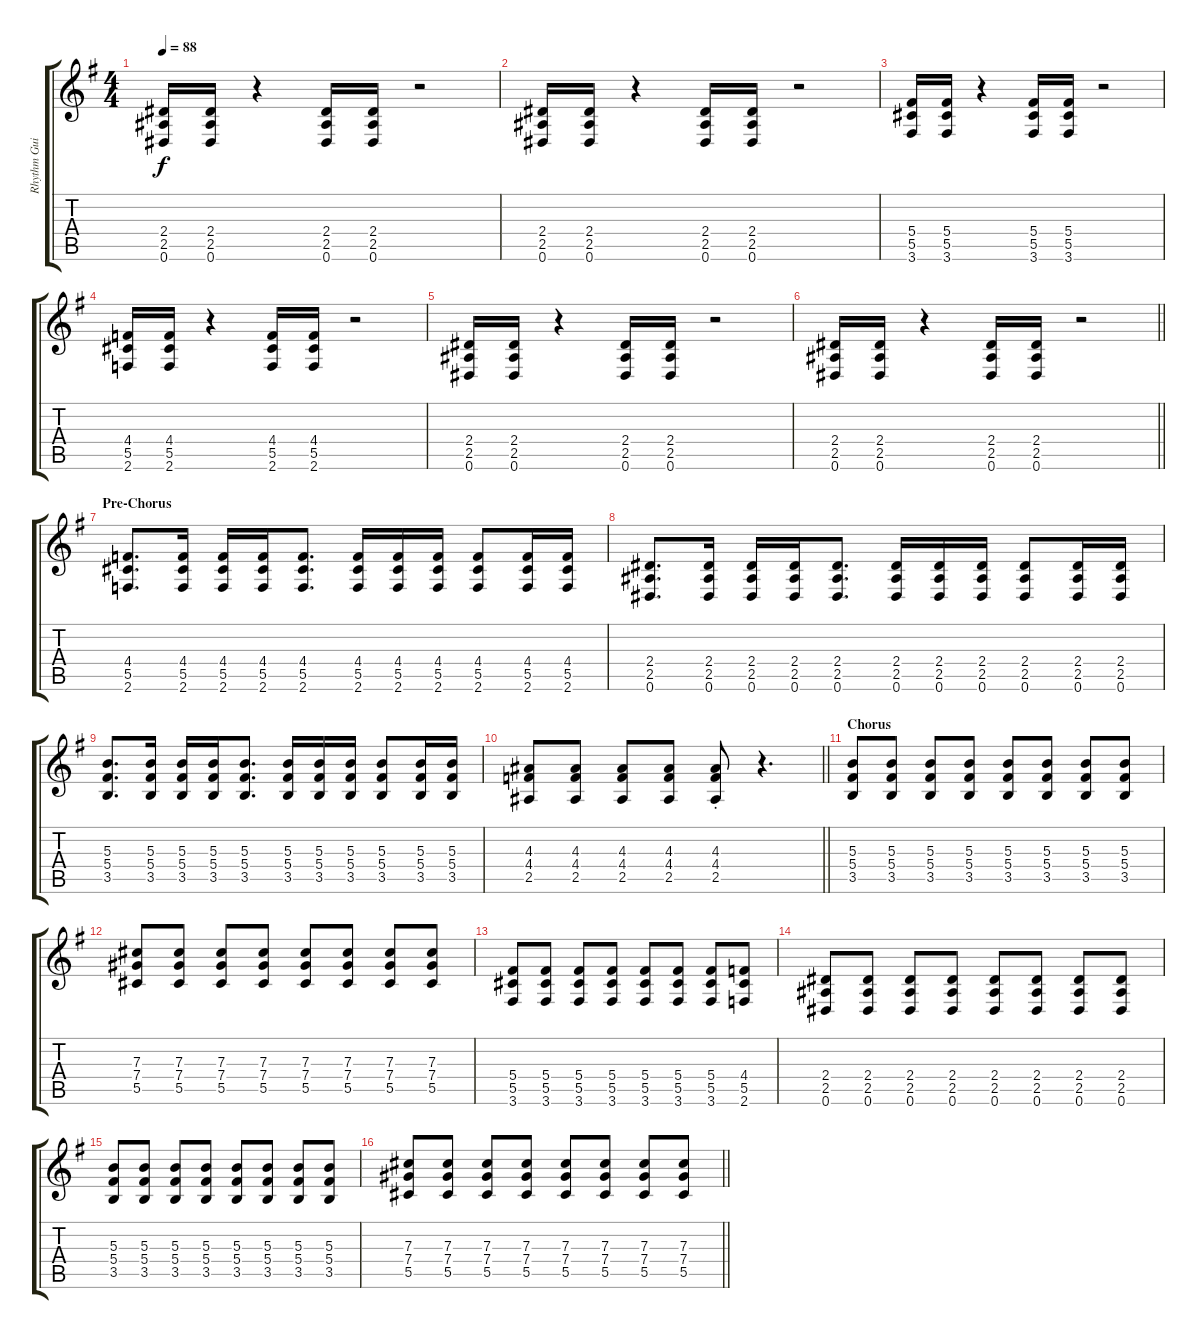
\track ("Rhythm Guitar" "Rhythm Gui") {instrument acousticguitarsteel}
\staff {score tabs}
\tuning (Eb4 Bb3 Gb3 Db3 Ab2 Eb2) {hide}
\ts (4 4)
\tempo 88
\clef g2
\ks g
(2.4 2.5 0.6).16{dy f} (2.4 2.5 0.6).16 r.4 (2.4 2.5 0.6).16 (2.4 2.5 0.6).16 r.2 |
(2.4 2.5 0.6).16 (2.4 2.5 0.6).16 r.4 (2.4 2.5 0.6).16 (2.4 2.5 0.6).16 r.2 |
(5.4 5.5 3.6).16 (5.4 5.5 3.6).16 r.4 (5.4 5.5 3.6).16 (5.4 5.5 3.6).16 r.2 |
(4.4 5.5 2.6).16 (4.4 5.5 2.6).16 r.4 (4.4 5.5 2.6).16 (4.4 5.5 2.6).16 r.2 |
(2.4 2.5 0.6).16 (2.4 2.5 0.6).16 r.4 (2.4 2.5 0.6).16 (2.4 2.5 0.6).16 r.2 |
\barLineRight lightlight
(2.4 2.5 0.6).16 (2.4 2.5 0.6).16 r.4 (2.4 2.5 0.6).16 (2.4 2.5 0.6).16 r.2 |
\section ("" "Pre-Chorus")
(4.4 5.5 2.6).8{d} (4.4 5.5 2.6).16 (4.4 5.5 2.6).16 (4.4 5.5 2.6).16 (4.4 5.5 2.6).8{d} (4.4 5.5 2.6).16 (4.4 5.5 2.6).16 (4.4 5.5 2.6).16 (4.4 5.5 2.6).8 (4.4 5.5 2.6).16 (4.4 5.5 2.6).16 |
(2.4 2.5 0.6).8{d} (2.4 2.5 0.6).16 (2.4 2.5 0.6).16 (2.4 2.5 0.6).16 (2.4 2.5 0.6).8{d} (2.4 2.5 0.6).16 (2.4 2.5 0.6).16 (2.4 2.5 0.6).16 (2.4 2.5 0.6).8 (2.4 2.5 0.6).16 (2.4 2.5 0.6).16 |
(5.3 5.4 3.5).8{d} (5.3 5.4 3.5).16 (5.3 5.4 3.5).16 (5.3 5.4 3.5).16 (5.3 5.4 3.5).8{d} (5.3 5.4 3.5).16 (5.3 5.4 3.5).16 (5.3 5.4 3.5).16 (5.3 5.4 3.5).8 (5.3 5.4 3.5).16 (5.3 5.4 3.5).16 |
\barLineRight lightlight
(4.3 4.4 2.5).8 (4.3 4.4 2.5).8 (4.3 4.4 2.5).8 (4.3 4.4 2.5).8 (4.3{st} 4.4{st} 2.5{st}).8 r.4{d} |
\section ("" "Chorus")
(5.3 5.4 3.5).8 (5.3 5.4 3.5).8 (5.3 5.4 3.5).8 (5.3 5.4 3.5).8 (5.3 5.4 3.5).8 (5.3 5.4 3.5).8 (5.3 5.4 3.5).8 (5.3 5.4 3.5).8 |
(7.3 7.4 5.5).8 (7.3 7.4 5.5).8 (7.3 7.4 5.5).8 (7.3 7.4 5.5).8 (7.3 7.4 5.5).8 (7.3 7.4 5.5).8 (7.3 7.4 5.5).8 (7.3 7.4 5.5).8 |
(5.4 5.5 3.6).8 (5.4 5.5 3.6).8 (5.4 5.5 3.6).8 (5.4 5.5 3.6).8 (5.4 5.5 3.6).8 (5.4 5.5 3.6).8 (5.4 5.5 3.6).8 (4.4 5.5 2.6).8 |
(2.4 2.5 0.6).8 (2.4 2.5 0.6).8 (2.4 2.5 0.6).8 (2.4 2.5 0.6).8 (2.4 2.5 0.6).8 (2.4 2.5 0.6).8 (2.4 2.5 0.6).8 (2.4 2.5 0.6).8 |
(5.3 5.4 3.5).8 (5.3 5.4 3.5).8 (5.3 5.4 3.5).8 (5.3 5.4 3.5).8 (5.3 5.4 3.5).8 (5.3 5.4 3.5).8 (5.3 5.4 3.5).8 (5.3 5.4 3.5).8 |
\barLineRight lightlight
(7.3 7.4 5.5).8 (7.3 7.4 5.5).8 (7.3 7.4 5.5).8 (7.3 7.4 5.5).8 (7.3 7.4 5.5).8 (7.3 7.4 5.5).8 (7.3 7.4 5.5).8 (7.3 7.4 5.5).8
